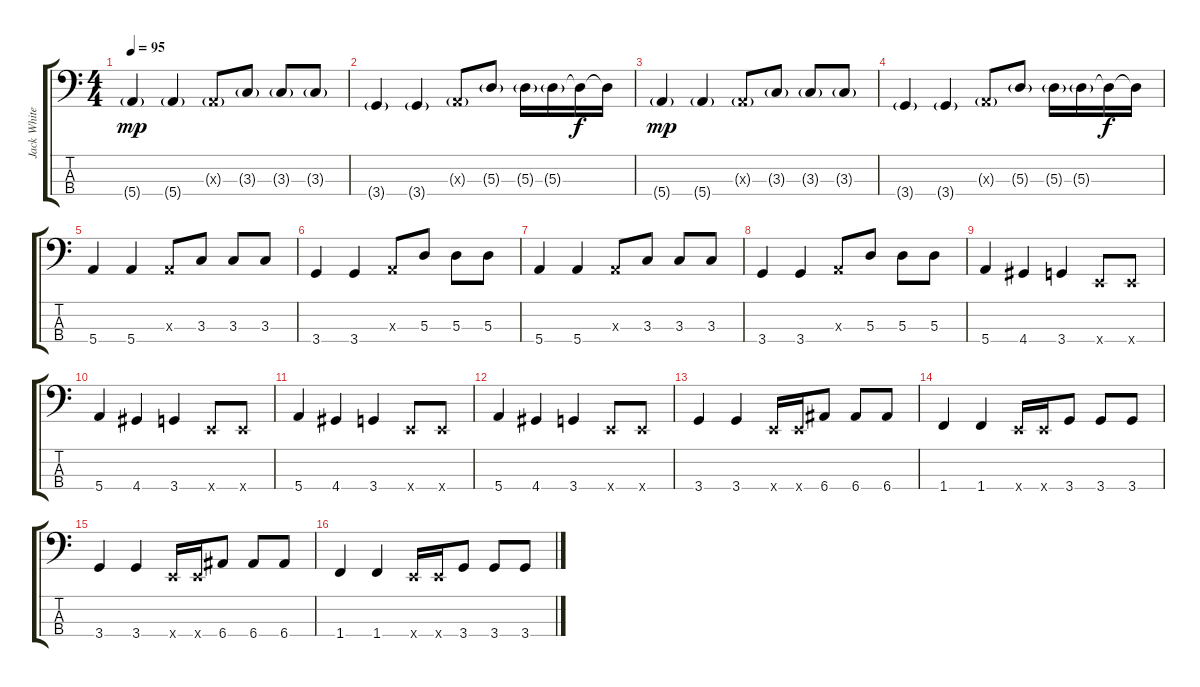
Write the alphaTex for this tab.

\track ("Jack White - Bass Octave Pedal" "Jack White") {instrument electricbasspick}
\staff {score tabs}
\tuning (G2 D2 A1 E1) {hide}
\ts (4 4)
\tempo 95
\clef f4
\ks c
5.4{g}.4{dy mp} 5.4{g}.4 0.3{g x}.8 3.3{g}.8 3.3{g}.8 3.3{g}.8 |
3.4{g}.4 3.4{g}.4 0.3{g x}.8 5.3{g}.8 5.3{g}.16 5.3{g}.16 5.3{t}.16{dy f} 5.3{t}.16 |
5.4{g}.4{dy mp} 5.4{g}.4 0.3{g x}.8 3.3{g}.8 3.3{g}.8 3.3{g}.8 |
3.4{g}.4 3.4{g}.4 0.3{g x}.8 5.3{g}.8 5.3{g}.16 5.3{g}.16 5.3{t}.16{dy f} 5.3{t}.16 |
5.4.4 5.4.4 0.3{x}.8 3.3.8 3.3.8 3.3.8 |
3.4.4 3.4.4 0.3{x}.8 5.3.8 5.3.8 5.3.8 |
5.4.4 5.4.4 0.3{x}.8 3.3.8 3.3.8 3.3.8 |
3.4.4 3.4.4 0.3{x}.8 5.3.8 5.3.8 5.3.8 |
5.4.4 4.4.4 3.4.4 0.4{x}.8 0.4{x}.8 |
5.4.4 4.4.4 3.4.4 0.4{x}.8 0.4{x}.8 |
5.4.4 4.4.4 3.4.4 0.4{x}.8 0.4{x}.8 |
5.4.4 4.4.4 3.4.4 0.4{x}.8 0.4{x}.8 |
3.4.4 3.4.4 0.4{x}.16 0.4{x}.16 6.4.8 6.4.8 6.4.8 |
1.4.4 1.4.4 0.4{x}.16 0.4{x}.16 3.4.8 3.4.8 3.4.8 |
3.4.4 3.4.4 0.4{x}.16 0.4{x}.16 6.4.8 6.4.8 6.4.8 |
1.4.4 1.4.4 0.4{x}.16 0.4{x}.16 3.4.8 3.4.8 3.4.8
